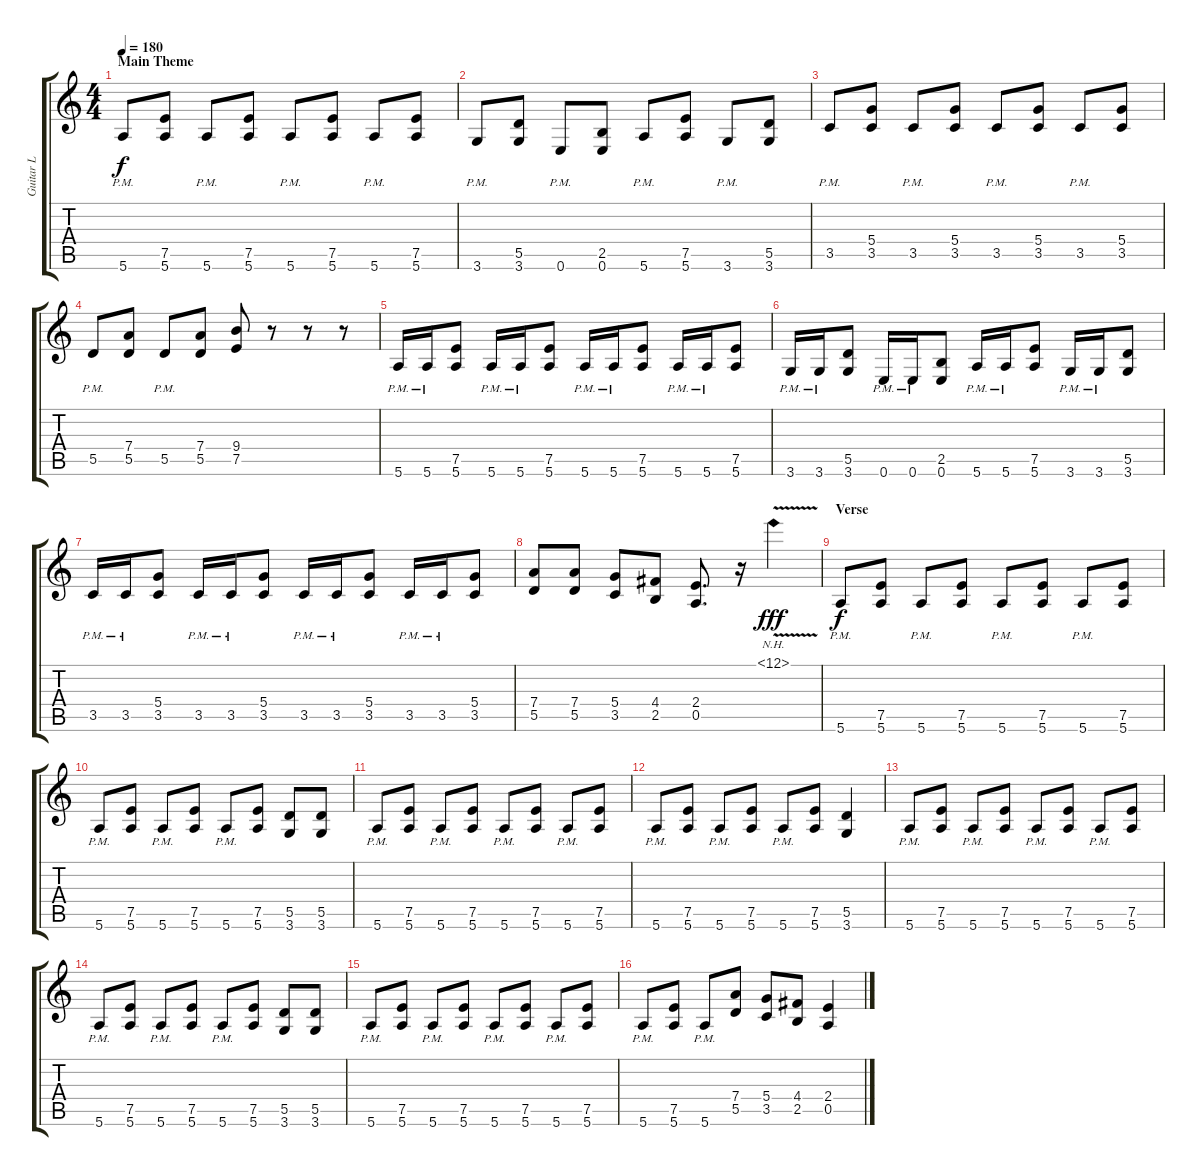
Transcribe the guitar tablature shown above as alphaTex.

\track ("Guitar L" "Guitar L") {instrument distortionguitar}
\staff {score tabs}
\tuning (E4 B3 G3 D3 A2 E2) {hide}
\ts (4 4)
\section ("" "Main Theme")
\tempo 180
\clef g2
\ks c
5.6{pm}.8{dy f} (7.5 5.6).8 5.6{pm}.8 (7.5 5.6).8 5.6{pm}.8 (7.5 5.6).8 5.6{pm}.8 (7.5 5.6).8 |
3.6{pm}.8 (5.5 3.6).8 0.6{pm}.8 (2.5 0.6).8 5.6{pm}.8 (7.5 5.6).8 3.6{pm}.8 (5.5 3.6).8 |
3.5{pm}.8 (5.4 3.5).8 3.5{pm}.8 (5.4 3.5).8 3.5{pm}.8 (5.4 3.5).8 3.5{pm}.8 (5.4 3.5).8 |
5.5{pm}.8 (7.4 5.5).8 5.5{pm}.8 (7.4 5.5).8 (9.4 7.5).8 r.8 r.8 r.8 |
5.6{pm}.16 5.6{pm}.16 (7.5 5.6).8 5.6{pm}.16 5.6{pm}.16 (7.5 5.6).8 5.6{pm}.16 5.6{pm}.16 (7.5 5.6).8 5.6{pm}.16 5.6{pm}.16 (7.5 5.6).8 |
3.6{pm}.16 3.6{pm}.16 (5.5 3.6).8 0.6{pm}.16 0.6{pm}.16 (2.5 0.6).8 5.6{pm}.16 5.6{pm}.16 (7.5 5.6).8 3.6{pm}.16 3.6{pm}.16 (5.5 3.6).8 |
3.5{pm}.16 3.5{pm}.16 (5.4 3.5).8 3.5{pm}.16 3.5{pm}.16 (5.4 3.5).8 3.5{pm}.16 3.5{pm}.16 (5.4 3.5).8 3.5{pm}.16 3.5{pm}.16 (5.4 3.5).8 |
(7.4 5.5).8 (7.4 5.5).8 (5.4 3.5).8 (4.4 2.5).8 (2.4 0.5).8{d} r.16 12.1{nh v}.4{dy fff} |
\section ("" "Verse")
5.6{pm}.8{dy f} (7.5 5.6).8 5.6{pm}.8 (7.5 5.6).8 5.6{pm}.8 (7.5 5.6).8 5.6{pm}.8 (7.5 5.6).8 |
5.6{pm}.8 (7.5 5.6).8 5.6{pm}.8 (7.5 5.6).8 5.6{pm}.8 (7.5 5.6).8 (5.5 3.6).8 (5.5 3.6).8 |
5.6{pm}.8 (7.5 5.6).8 5.6{pm}.8 (7.5 5.6).8 5.6{pm}.8 (7.5 5.6).8 5.6{pm}.8 (7.5 5.6).8 |
5.6{pm}.8 (7.5 5.6).8 5.6{pm}.8 (7.5 5.6).8 5.6{pm}.8 (7.5 5.6).8 (5.5 3.6).4 |
5.6{pm}.8 (7.5 5.6).8 5.6{pm}.8 (7.5 5.6).8 5.6{pm}.8 (7.5 5.6).8 5.6{pm}.8 (7.5 5.6).8 |
5.6{pm}.8 (7.5 5.6).8 5.6{pm}.8 (7.5 5.6).8 5.6{pm}.8 (7.5 5.6).8 (5.5 3.6).8 (5.5 3.6).8 |
5.6{pm}.8 (7.5 5.6).8 5.6{pm}.8 (7.5 5.6).8 5.6{pm}.8 (7.5 5.6).8 5.6{pm}.8 (7.5 5.6).8 |
5.6{pm}.8 (7.5 5.6).8 5.6{pm}.8 (7.4 5.5).8 (5.4 3.5).8 (4.4 2.5).8 (2.4 0.5).4
